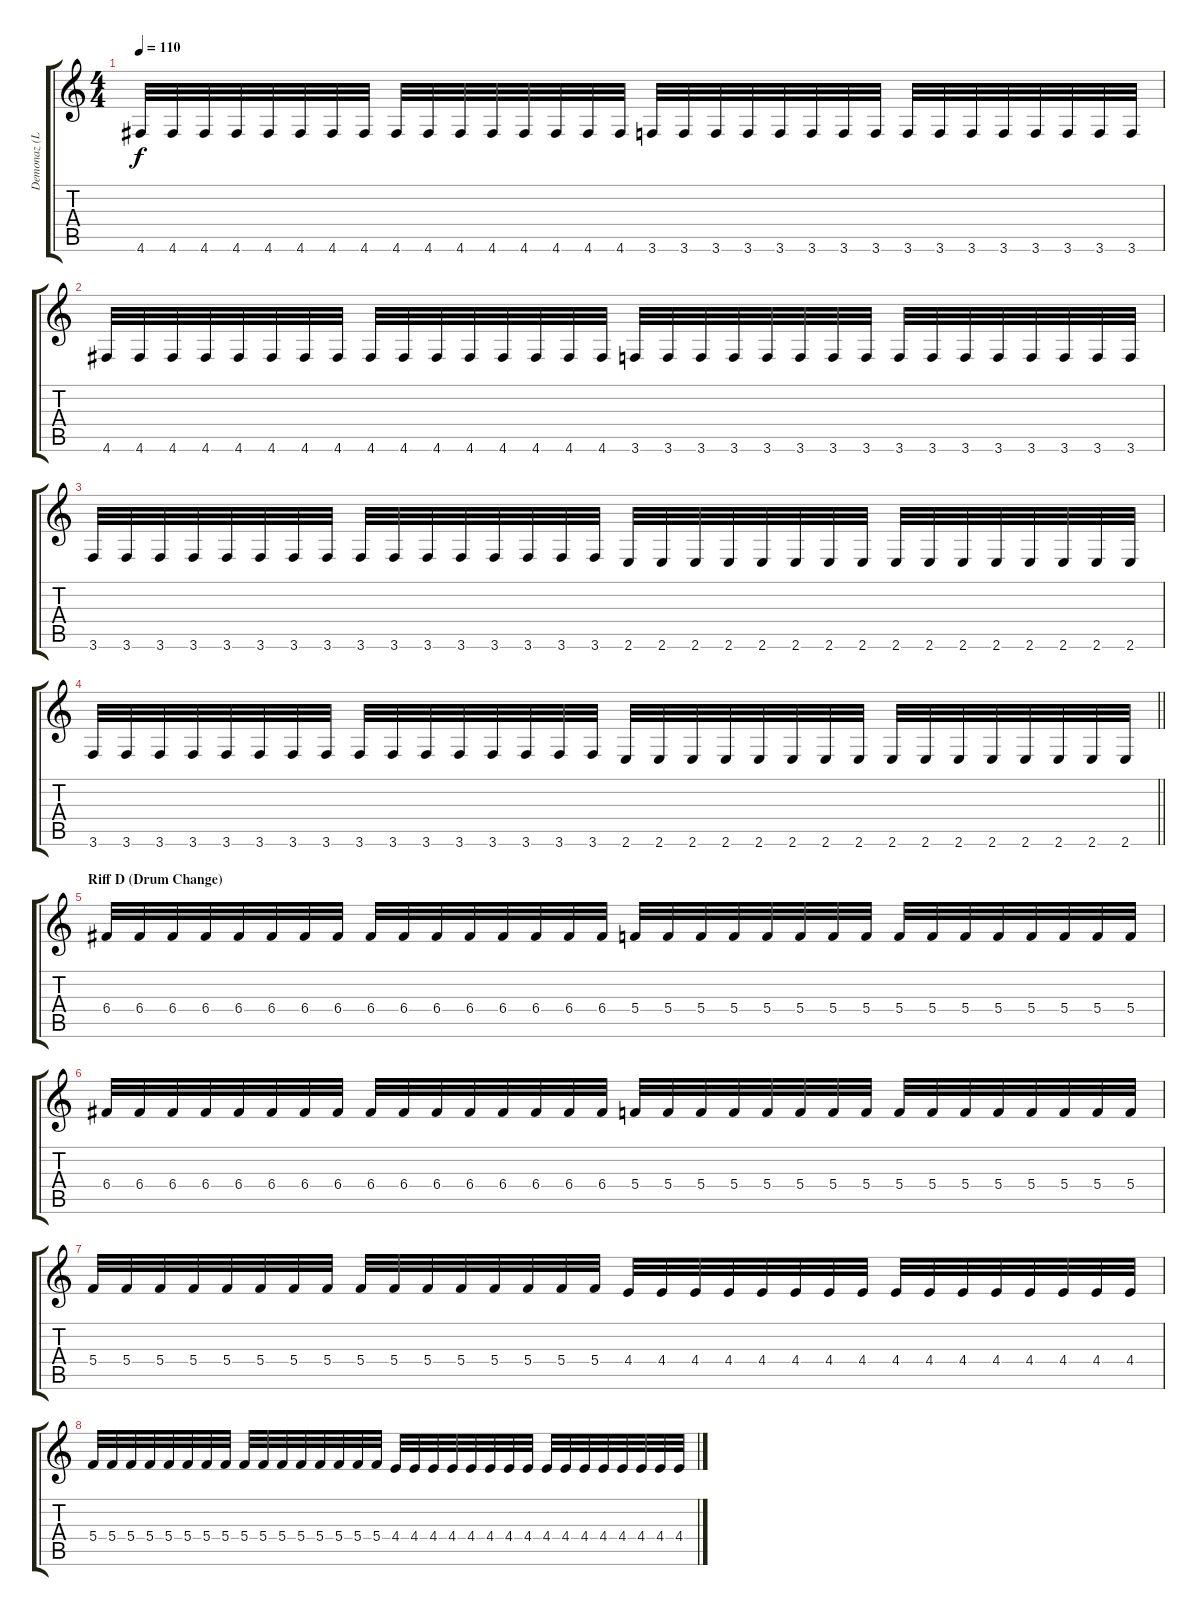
\track ("Demonaz (Left)" "Demonaz (L") {instrument overdrivenguitar}
\staff {score tabs}
\tuning (D4 A3 F3 C3 G2 D2) {hide}
\ts (4 4)
\tempo 110
\clef g2
\ks c
4.6.32{dy f} 4.6.32 4.6.32 4.6.32 4.6.32 4.6.32 4.6.32 4.6.32 4.6.32 4.6.32 4.6.32 4.6.32 4.6.32 4.6.32 4.6.32 4.6.32 3.6.32 3.6.32 3.6.32 3.6.32 3.6.32 3.6.32 3.6.32 3.6.32 3.6.32 3.6.32 3.6.32 3.6.32 3.6.32 3.6.32 3.6.32 3.6.32 |
4.6.32 4.6.32 4.6.32 4.6.32 4.6.32 4.6.32 4.6.32 4.6.32 4.6.32 4.6.32 4.6.32 4.6.32 4.6.32 4.6.32 4.6.32 4.6.32 3.6.32 3.6.32 3.6.32 3.6.32 3.6.32 3.6.32 3.6.32 3.6.32 3.6.32 3.6.32 3.6.32 3.6.32 3.6.32 3.6.32 3.6.32 3.6.32 |
3.6.32 3.6.32 3.6.32 3.6.32 3.6.32 3.6.32 3.6.32 3.6.32 3.6.32 3.6.32 3.6.32 3.6.32 3.6.32 3.6.32 3.6.32 3.6.32 2.6.32 2.6.32 2.6.32 2.6.32 2.6.32 2.6.32 2.6.32 2.6.32 2.6.32 2.6.32 2.6.32 2.6.32 2.6.32 2.6.32 2.6.32 2.6.32 |
\barLineRight lightlight
3.6.32 3.6.32 3.6.32 3.6.32 3.6.32 3.6.32 3.6.32 3.6.32 3.6.32 3.6.32 3.6.32 3.6.32 3.6.32 3.6.32 3.6.32 3.6.32 2.6.32 2.6.32 2.6.32 2.6.32 2.6.32 2.6.32 2.6.32 2.6.32 2.6.32 2.6.32 2.6.32 2.6.32 2.6.32 2.6.32 2.6.32 2.6.32 |
\section ("" "Riff D (Drum Change)")
6.4.32 6.4.32 6.4.32 6.4.32 6.4.32 6.4.32 6.4.32 6.4.32 6.4.32 6.4.32 6.4.32 6.4.32 6.4.32 6.4.32 6.4.32 6.4.32 5.4.32 5.4.32 5.4.32 5.4.32 5.4.32 5.4.32 5.4.32 5.4.32 5.4.32 5.4.32 5.4.32 5.4.32 5.4.32 5.4.32 5.4.32 5.4.32 |
6.4.32 6.4.32 6.4.32 6.4.32 6.4.32 6.4.32 6.4.32 6.4.32 6.4.32 6.4.32 6.4.32 6.4.32 6.4.32 6.4.32 6.4.32 6.4.32 5.4.32 5.4.32 5.4.32 5.4.32 5.4.32 5.4.32 5.4.32 5.4.32 5.4.32 5.4.32 5.4.32 5.4.32 5.4.32 5.4.32 5.4.32 5.4.32 |
5.4.32 5.4.32 5.4.32 5.4.32 5.4.32 5.4.32 5.4.32 5.4.32 5.4.32 5.4.32 5.4.32 5.4.32 5.4.32 5.4.32 5.4.32 5.4.32 4.4.32 4.4.32 4.4.32 4.4.32 4.4.32 4.4.32 4.4.32 4.4.32 4.4.32 4.4.32 4.4.32 4.4.32 4.4.32 4.4.32 4.4.32 4.4.32 |
5.4.32 5.4.32 5.4.32 5.4.32 5.4.32 5.4.32 5.4.32 5.4.32 5.4.32 5.4.32 5.4.32 5.4.32 5.4.32 5.4.32 5.4.32 5.4.32 4.4.32 4.4.32 4.4.32 4.4.32 4.4.32 4.4.32 4.4.32 4.4.32 4.4.32 4.4.32 4.4.32 4.4.32 4.4.32 4.4.32 4.4.32 4.4.32
